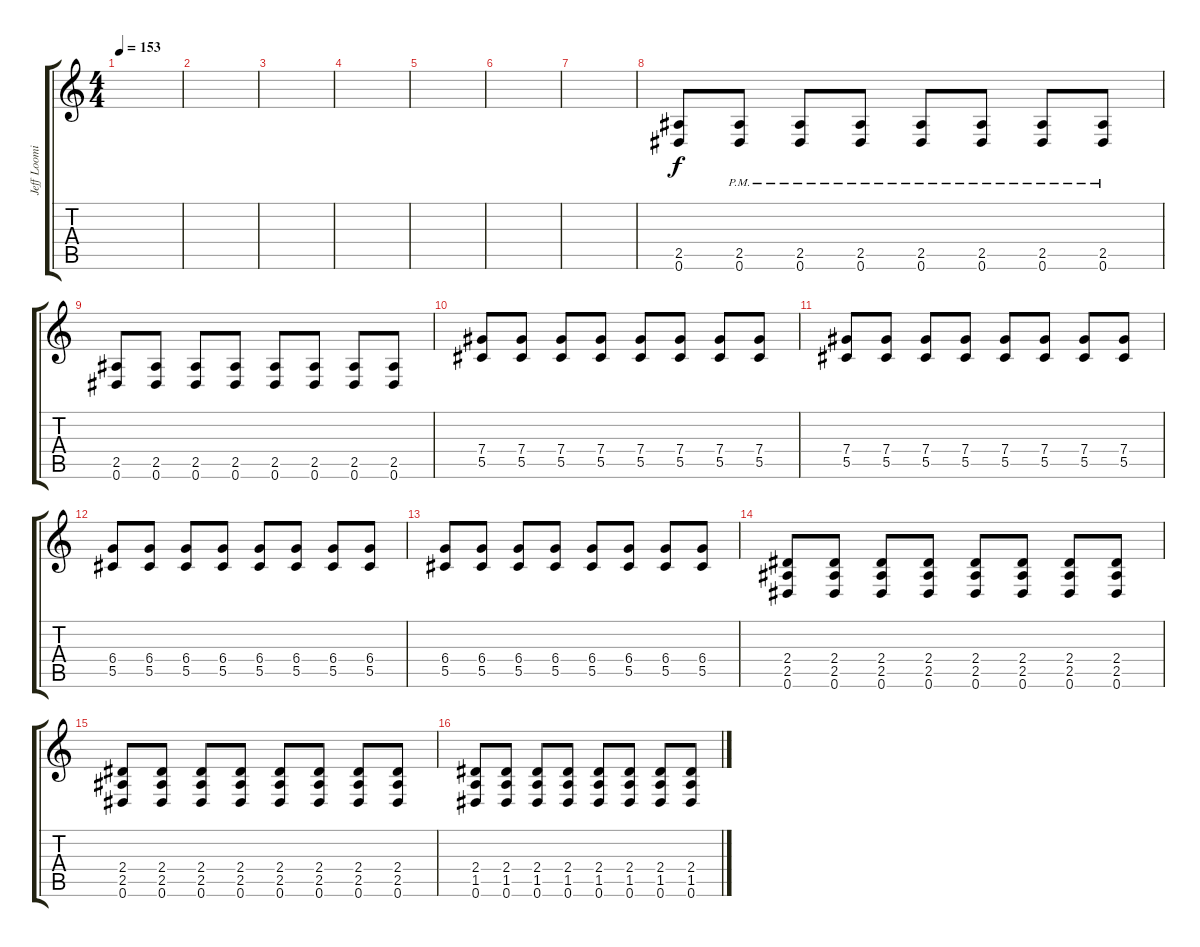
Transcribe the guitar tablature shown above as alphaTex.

\track ("Jeff Loomis" "Jeff Loomi") {instrument distortionguitar}
\staff {score tabs}
\tuning (Eb4 Bb3 Gb3 Db3 Ab2 Eb2) {hide}
\ts (4 4)
\tempo 153
\clef g2
\ks c
|
|
|
|
|
|
|
(2.5 0.6).8 (2.5{pm} 0.6{pm}).8 (2.5{pm} 0.6{pm}).8 (2.5{pm} 0.6{pm}).8 (2.5{pm} 0.6{pm}).8 (2.5 0.6{pm}).8 (2.5{pm} 0.6{pm}).8 (2.5{pm} 0.6{pm}).8 |
(2.5 0.6).8 (2.5 0.6).8 (2.5 0.6).8 (2.5 0.6).8 (2.5 0.6).8 (2.5 0.6).8 (2.5 0.6).8 (2.5 0.6).8 |
(7.4 5.5).8 (7.4 5.5).8 (7.4 5.5).8 (7.4 5.5).8 (7.4 5.5).8 (7.4 5.5).8 (7.4 5.5).8 (7.4 5.5).8 |
(7.4 5.5).8 (7.4 5.5).8 (7.4 5.5).8 (7.4 5.5).8 (7.4 5.5).8 (7.4 5.5).8 (7.4 5.5).8 (7.4 5.5).8 |
(6.4 5.5).8 (6.4 5.5).8 (6.4 5.5).8 (6.4 5.5).8 (6.4 5.5).8 (6.4 5.5).8 (6.4 5.5).8 (6.4 5.5).8 |
(6.4 5.5).8 (6.4 5.5).8 (6.4 5.5).8 (6.4 5.5).8 (6.4 5.5).8 (6.4 5.5).8 (6.4 5.5).8 (6.4 5.5).8 |
(2.4 2.5 0.6).8 (2.4 2.5 0.6).8 (2.4 2.5 0.6).8 (2.4 2.5 0.6).8 (2.4 2.5 0.6).8 (2.4 2.5 0.6).8 (2.4 2.5 0.6).8 (2.4 2.5 0.6).8 |
(2.4 2.5 0.6).8 (2.4 2.5 0.6).8 (2.4 2.5 0.6).8 (2.4 2.5 0.6).8 (2.4 2.5 0.6).8 (2.4 2.5 0.6).8 (2.4 2.5 0.6).8 (2.4 2.5 0.6).8 |
(2.4 1.5 0.6).8 (2.4 1.5 0.6).8 (2.4 1.5 0.6).8 (2.4 1.5 0.6).8 (2.4 1.5 0.6).8 (2.4 1.5 0.6).8 (2.4 1.5 0.6).8 (2.4 1.5 0.6).8
